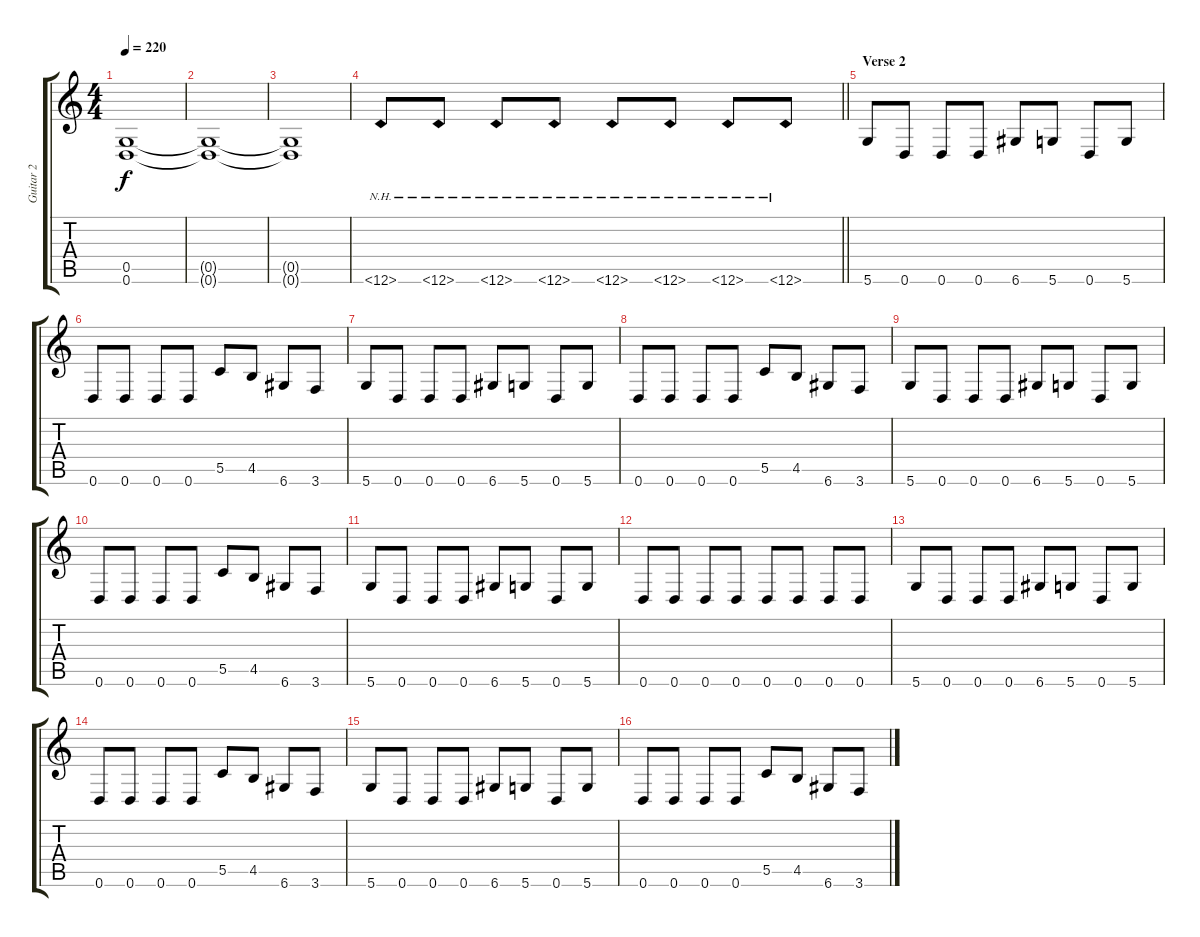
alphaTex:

\track ("Guitar 2" "Guitar 2") {instrument overdrivenguitar}
\staff {score tabs}
\tuning (D4 A3 F3 C3 G2 D2) {hide}
\ts (4 4)
\tempo 220
\clef g2
\ks c
(0.5 0.6).1{dy f} |
(0.5{t} 0.6{t}).1 |
(0.5{t} 0.6{t}).1 |
\barLineRight lightlight
12.6{nh}.8 12.6{nh}.8 12.6{nh}.8 12.6{nh}.8 12.6{nh}.8 12.6{nh}.8 12.6{nh}.8 12.6{nh}.8 |
\section ("" "Verse 2")
5.6.8 0.6.8 0.6.8 0.6.8 6.6.8 5.6.8 0.6.8 5.6.8 |
0.6.8 0.6.8 0.6.8 0.6.8 5.5.8 4.5.8 6.6.8 3.6.8 |
5.6.8 0.6.8 0.6.8 0.6.8 6.6.8 5.6.8 0.6.8 5.6.8 |
0.6.8 0.6.8 0.6.8 0.6.8 5.5.8 4.5.8 6.6.8 3.6.8 |
5.6.8 0.6.8 0.6.8 0.6.8 6.6.8 5.6.8 0.6.8 5.6.8 |
0.6.8 0.6.8 0.6.8 0.6.8 5.5.8 4.5.8 6.6.8 3.6.8 |
5.6.8 0.6.8 0.6.8 0.6.8 6.6.8 5.6.8 0.6.8 5.6.8 |
0.6.8 0.6.8 0.6.8 0.6.8 0.6.8 0.6.8 0.6.8 0.6.8 |
5.6.8 0.6.8 0.6.8 0.6.8 6.6.8 5.6.8 0.6.8 5.6.8 |
0.6.8 0.6.8 0.6.8 0.6.8 5.5.8 4.5.8 6.6.8 3.6.8 |
5.6.8 0.6.8 0.6.8 0.6.8 6.6.8 5.6.8 0.6.8 5.6.8 |
0.6.8 0.6.8 0.6.8 0.6.8 5.5.8 4.5.8 6.6.8 3.6.8
